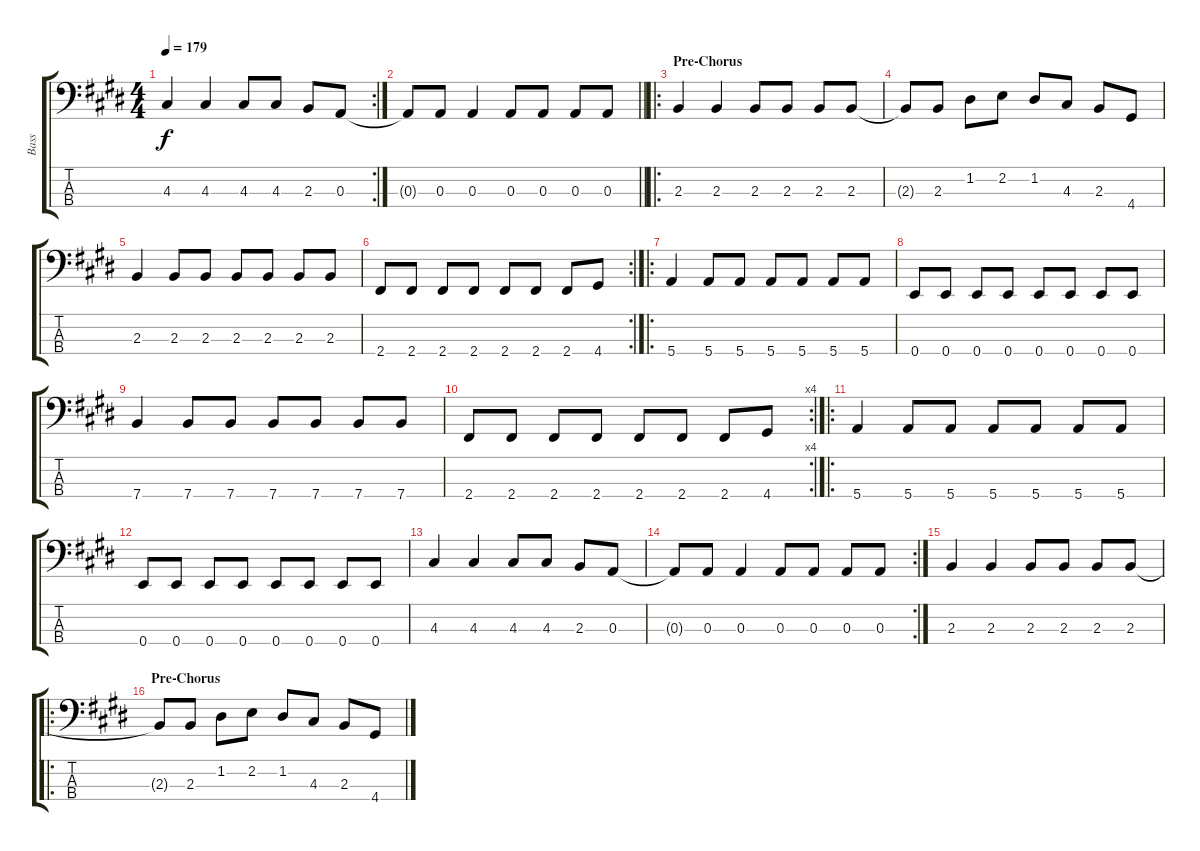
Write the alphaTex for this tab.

\track ("Bass" "Bass") {instrument electricbasspick}
\staff {score tabs}
\tuning (G2 D2 A1 E1) {hide}
\rc 2
\ts (4 4)
\tempo 179
\clef f4
\ks c#minor
4.3.4{dy f} 4.3.4 4.3.8 4.3.8 2.3.8 0.3.8 |
\barLineRight lightlight
0.3{t}.8 0.3.8 0.3.4 0.3.8 0.3.8 0.3.8 0.3.8 |
\ro
\section ("" "Pre-Chorus")
2.3.4 2.3.4 2.3.8 2.3.8 2.3.8 2.3.8 |
\ks e
2.3{t}.8 2.3.8 1.2.8 2.2.8 1.2.8 4.3.8 2.3.8 4.4.8 |
\ks c#minor
2.3.4 2.3.8 2.3.8 2.3.8 2.3.8 2.3.8 2.3.8 |
\rc 2
2.4.8 2.4.8 2.4.8 2.4.8 2.4.8 2.4.8 2.4.8 4.4.8 |
\ro
\ks e
5.4.4 5.4.8 5.4.8 5.4.8 5.4.8 5.4.8 5.4.8 |
\ks c#minor
0.4.8 0.4.8 0.4.8 0.4.8 0.4.8 0.4.8 0.4.8 0.4.8 |
7.4.4 7.4.8 7.4.8 7.4.8 7.4.8 7.4.8 7.4.8 |
\rc 4
2.4.8 2.4.8 2.4.8 2.4.8 2.4.8 2.4.8 2.4.8 4.4.8 |
\ro
\ks e
5.4.4 5.4.8 5.4.8 5.4.8 5.4.8 5.4.8 5.4.8 |
\ks c#minor
0.4.8 0.4.8 0.4.8 0.4.8 0.4.8 0.4.8 0.4.8 0.4.8 |
\ks e
4.3.4 4.3.4 4.3.8 4.3.8 2.3.8 0.3.8 |
\rc 2
\ks c#minor
0.3{t}.8 0.3.8 0.3.4 0.3.8 0.3.8 0.3.8 0.3.8 |
2.3.4 2.3.4 2.3.8 2.3.8 2.3.8 2.3.8 |
\ro
\section ("" "Pre-Chorus")
2.3{t}.8 2.3.8 1.2.8 2.2.8 1.2.8 4.3.8 2.3.8 4.4.8
